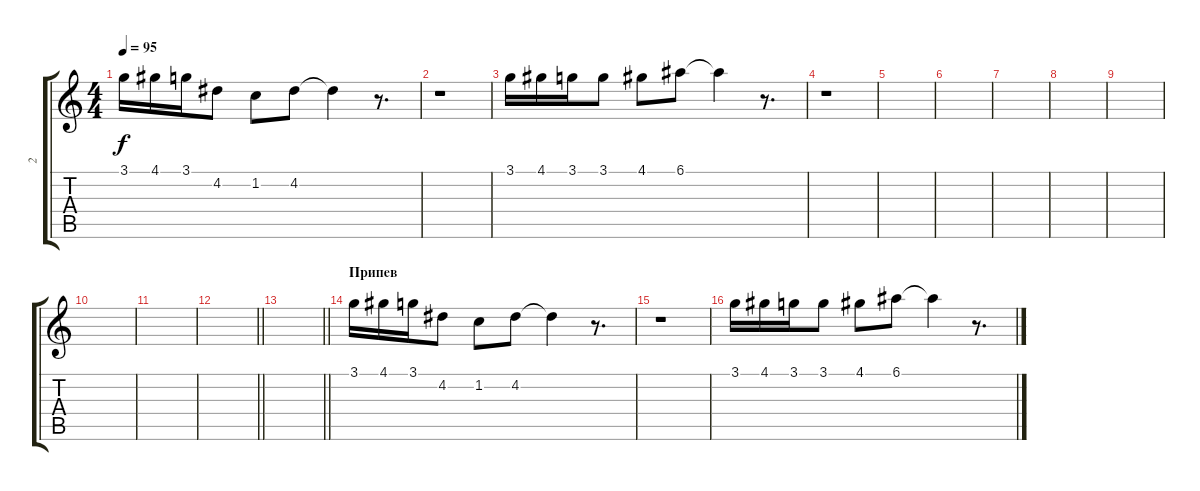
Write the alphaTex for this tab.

\track ("2" "2") {instrument acousticguitarsteel}
\staff {score tabs}
\tuning (E4 B3 G3 D3 A2 E2) {hide}
\ts (4 4)
\tempo 95
\clef g2
\ks c
3.1.16{dy f} 4.1.16 3.1.16 4.2.8 1.2.8 4.2.8 4.2{t}.4 r.8{d} |
r.1 |
3.1.16 4.1.16 3.1.16 3.1.8 4.1.8 6.1.8 6.1{t}.4 r.8{d} |
r.1 |
|
|
|
|
|
|
|
\barLineRight lightlight
|
\barLineRight lightlight
|
\section ("" "Припев")
3.1.16 4.1.16 3.1.16 4.2.8 1.2.8 4.2.8 4.2{t}.4 r.8{d} |
r.1 |
3.1.16 4.1.16 3.1.16 3.1.8 4.1.8 6.1.8 6.1{t}.4 r.8{d}
